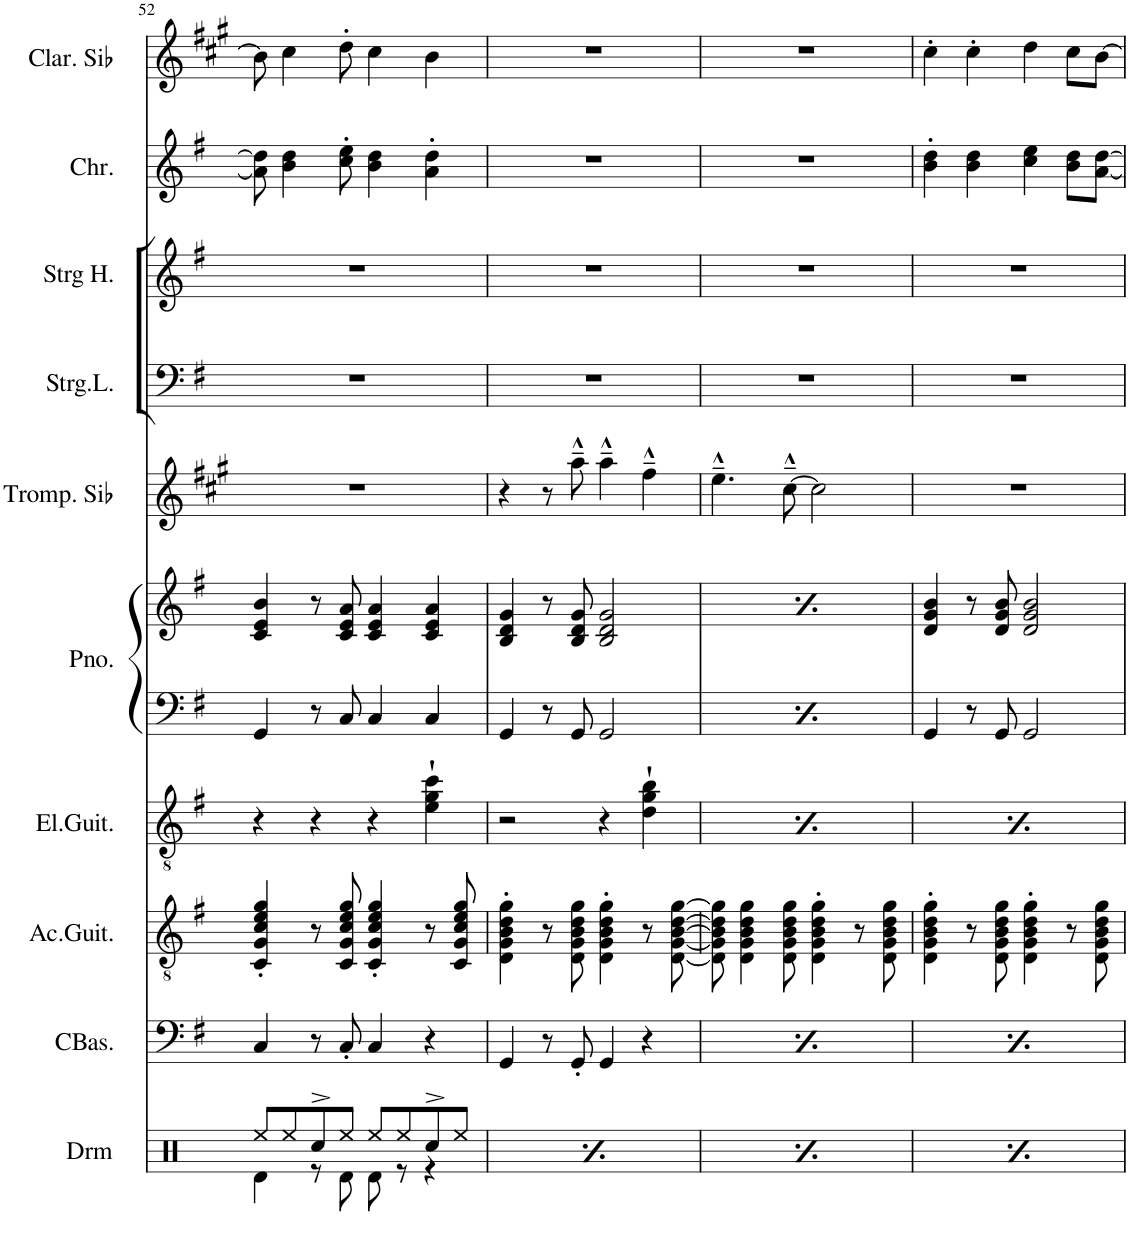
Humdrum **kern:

**kern	**kern	**kern	**kern	**kern	**kern	**kern	**kern	**kern	**kern	**kern
*part10	*part9	*part8	*part7	*part6	*part6	*part5	*part4	*part3	*part2	*part1
*staff11	*staff10	*staff9	*staff8	*staff7	*staff6	*staff5	*staff4	*staff3	*staff2	*staff1
*I"Drums	*I"Bass	*I"Steel Strg.Guitar	*I"Electric Guitar	*I"Piano	*	*I"Bb Trumpet	*I"Strings Low	*I"Strings Hi	*I"Choirs Ooooh	*I"Clarinette en Sib
*I'Drm	*	*	*I'El.Guit.	*I'Pno.	*	*I'Trp.	*I'Strg.L.	*I'Strg H.	*I'Chr.	*I'Clar. Sib
!!LO:PB:g=z
*clefX	*clefF4	*clefGv2	*clefGv2	*clefF4	*clefG2	*clefG2	*clefF4	*clefG2	*clefG2	*clefG2
*	*Trd7c12	*	*	*	*	*Trd1c2	*	*	*	*Trd1c2
*k[]	*k[f#]	*k[f#]	*k[f#]	*k[f#]	*k[f#]	*k[f#c#g#]	*k[f#]	*k[f#]	*k[f#]	*k[f#c#g#]
*M2/2	*M2/2	*M2/2	*M2/2	*M2/2	*M2/2	*M2/2	*M2/2	*M2/2	*M2/2	*M2/2
*met(c|)	*met(c|)	*met(c|)	*met(c|)	*met(c|)	*met(c|)	*met(c|)	*met(c|)	*met(c|)	*met(c|)	*met(c|)
=52	=52	=52	=52	=52	=52	=52	=52	=52	=52	=52
*^	*	*	*	*	*	*	*	*	*	*
8Ree/L	4Rd\	4C/	4C/' 4G/' 4c/' 4e/' 4g/'	4r	4GG/	4c/ 4e/ 4b/	1r	1r	1r	8a\] 8dd\]	8b\]
8Ree/	.	.	.	.	.	.	.	.	.	4b\ 4dd\	4cc#\
8Rcc^/	8r	8r	8r	4r	8r	8r	.	.	.	.	.
8Ree/J	8Rd\	8C'/	8C/ 8G/ 8c/ 8e/ 8g/	.	8C/	8c/ 8e/ 8a/	.	.	.	8cc\' 8ee\'	8dd'\
8Ree/L	8Rd\	4C/	4C/' 4G/' 4c/' 4e/' 4g/'	4r	4C/	4c/ 4e/ 4a/	.	.	.	4b\ 4dd\	4cc#\
8Ree/	8r	.	.	.	.	.	.	.	.	.	.
8Rcc^/	4r	4r	8r	4e\` 4g\` 4cc\`	4C/	4c/ 4e/ 4a/	.	.	.	4a\' 4dd\'	4b\
8Ree/J	.	.	8C/ 8G/ 8c/ 8e/ 8g/	.	.	.	.	.	.	.	.
=53	=53	=53	=53	=53	=53	=53	=53	=53	=53	=53	=53
8Ree/L	4Rd\	4GG/	4D\' 4G\' 4B\' 4d\' 4g\'	2r	4GG/	4B/ 4d/ 4g/	4r	1r	1r	1r	1r
8Ree/	.	.	.	.	.	.	.	.	.	.	.
8Rcc^/	8r	8r	8r	.	8r	8r	8r	.	.	.	.
8Ree/J	8Rd\	8GG'/	8D\ 8G\ 8B\ 8d\ 8g\	.	8GG/	8B/ 8d/ 8g/	8aa~^^\	.	.	.	.
8Ree/L	8Rd\	4GG/	4D\' 4G\' 4B\' 4d\' 4g\'	4r	2GG/	2B/ 2d/ 2g/	4aa~^^\	.	.	.	.
8Ree/	8r	.	.	.	.	.	.	.	.	.	.
8Rcc^/	4r	4r	8r	4d\` 4g\` 4b\`	.	.	4ff#~^^\	.	.	.	.
8Ree/J	.	.	[8D\ [8G\ [8B\ [8d\ [8g\	.	.	.	.	.	.	.	.
=54	=54	=54	=54	=54	=54	=54	=54	=54	=54	=54	=54
8Ree/L	4Rd\	4GG/	8D\] 8G\] 8B\] 8d\] 8g\]	2r	4GG/	4B/ 4d/ 4g/	4.ee~^^\	1r	1r	1r	1r
8Ree/	.	.	4D\ 4G\ 4B\ 4d\ 4g\	.	.	.	.	.	.	.	.
8Rcc^/	8r	8r	.	.	8r	8r	.	.	.	.	.
8Ree/J	8Rd\	8GG'/	8D\ 8G\ 8B\ 8d\ 8g\	.	8GG/	8B/ 8d/ 8g/	[8cc#~^^\	.	.	.	.
8Ree/L	8Rd\	4GG/	4D\' 4G\' 4B\' 4d\' 4g\'	4r	2GG/	2B/ 2d/ 2g/	2cc#\]	.	.	.	.
8Ree/	8r	.	.	.	.	.	.	.	.	.	.
8Rcc^/	4r	4r	8r	4d\` 4g\` 4b\`	.	.	.	.	.	.	.
8Ree/J	.	.	8D\ 8G\ 8B\ 8d\ 8g\	.	.	.	.	.	.	.	.
=55	=55	=55	=55	=55	=55	=55	=55	=55	=55	=55	=55
8Ree/L	4Rd\	4GG/	4D\' 4G\' 4B\' 4d\' 4g\'	2r	4GG/	4d/ 4g/ 4b/	1r	1r	1r	4b\' 4dd\'	4cc#'\
8Ree/	.	.	.	.	.	.	.	.	.	.	.
8Rcc^/	8r	8r	8r	.	8r	8r	.	.	.	4b\ 4dd\	4cc#'\
8Ree/J	8Rd\	8GG'/	8D\ 8G\ 8B\ 8d\ 8g\	.	8GG/	8d/ 8g/ 8b/	.	.	.	.	.
8Ree/L	8Rd\	4GG/	4D\' 4G\' 4B\' 4d\' 4g\'	4r	2GG/	2d/ 2g/ 2b/	.	.	.	4cc\ 4ee\	4dd\
8Ree/	8r	.	.	.	.	.	.	.	.	.	.
8Rcc^/	4r	4r	8r	4d\` 4g\` 4b\`	.	.	.	.	.	8b\ 8dd\L	8cc#\L
8Ree/J	.	.	8D\ 8G\ 8B\ 8d\ 8g\	.	.	.	.	.	.	[8a\ [8dd\J	[8b\J
*v	*v	*	*	*	*	*	*	*	*	*	*
=	=	=	=	=	=	=	=	=	=	=
*-	*-	*-	*-	*-	*-	*-	*-	*-	*-	*-
